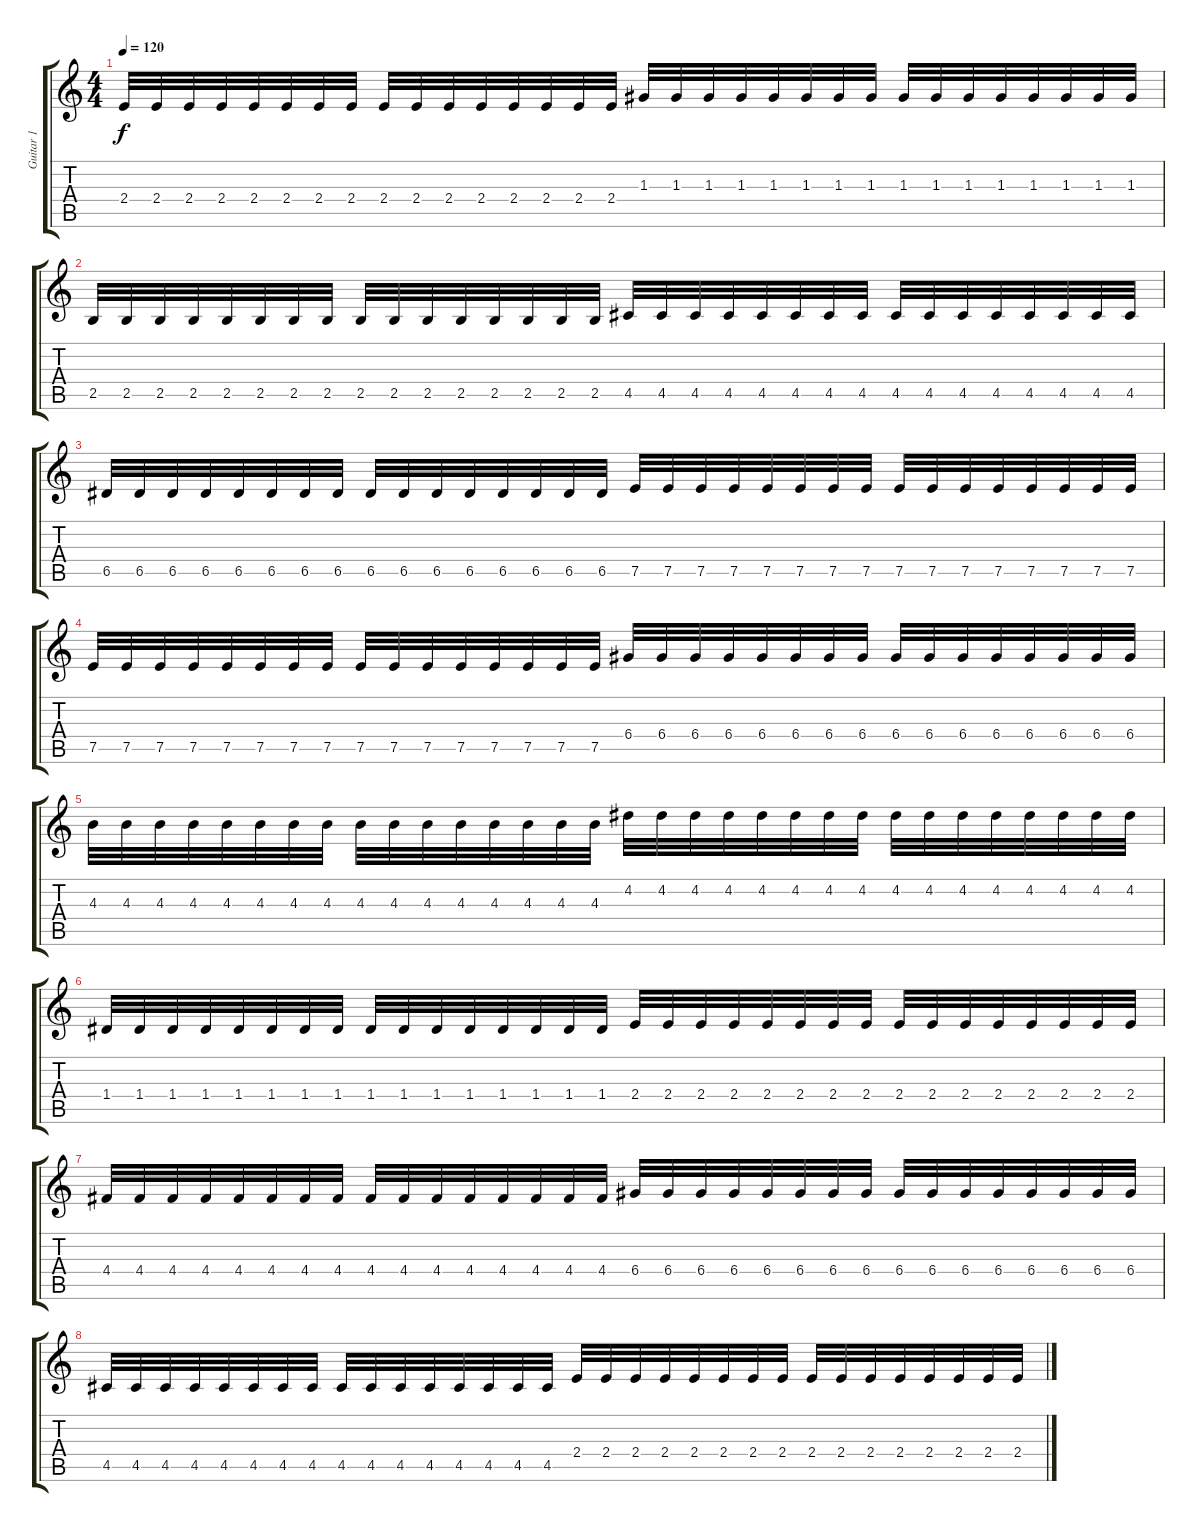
\track ("Guitar 1" "Guitar 1") {instrument distortionguitar}
\staff {score tabs}
\tuning (E4 B3 G3 D3 A2 E2) {hide}
\ts (4 4)
\tempo 120
\clef g2
\ks c
2.4.32{dy f} 2.4.32 2.4.32 2.4.32 2.4.32 2.4.32 2.4.32 2.4.32 2.4.32 2.4.32 2.4.32 2.4.32 2.4.32 2.4.32 2.4.32 2.4.32 1.3.32 1.3.32 1.3.32 1.3.32 1.3.32 1.3.32 1.3.32 1.3.32 1.3.32 1.3.32 1.3.32 1.3.32 1.3.32 1.3.32 1.3.32 1.3.32 |
2.5.32 2.5.32 2.5.32 2.5.32 2.5.32 2.5.32 2.5.32 2.5.32 2.5.32 2.5.32 2.5.32 2.5.32 2.5.32 2.5.32 2.5.32 2.5.32 4.5.32 4.5.32 4.5.32 4.5.32 4.5.32 4.5.32 4.5.32 4.5.32 4.5.32 4.5.32 4.5.32 4.5.32 4.5.32 4.5.32 4.5.32 4.5.32 |
6.5.32 6.5.32 6.5.32 6.5.32 6.5.32 6.5.32 6.5.32 6.5.32 6.5.32 6.5.32 6.5.32 6.5.32 6.5.32 6.5.32 6.5.32 6.5.32 7.5.32 7.5.32 7.5.32 7.5.32 7.5.32 7.5.32 7.5.32 7.5.32 7.5.32 7.5.32 7.5.32 7.5.32 7.5.32 7.5.32 7.5.32 7.5.32 |
7.5.32 7.5.32 7.5.32 7.5.32 7.5.32 7.5.32 7.5.32 7.5.32 7.5.32 7.5.32 7.5.32 7.5.32 7.5.32 7.5.32 7.5.32 7.5.32 6.4.32 6.4.32 6.4.32 6.4.32 6.4.32 6.4.32 6.4.32 6.4.32 6.4.32 6.4.32 6.4.32 6.4.32 6.4.32 6.4.32 6.4.32 6.4.32 |
4.3.32 4.3.32 4.3.32 4.3.32 4.3.32 4.3.32 4.3.32 4.3.32 4.3.32 4.3.32 4.3.32 4.3.32 4.3.32 4.3.32 4.3.32 4.3.32 4.2.32 4.2.32 4.2.32 4.2.32 4.2.32 4.2.32 4.2.32 4.2.32 4.2.32 4.2.32 4.2.32 4.2.32 4.2.32 4.2.32 4.2.32 4.2.32 |
1.4.32 1.4.32 1.4.32 1.4.32 1.4.32 1.4.32 1.4.32 1.4.32 1.4.32 1.4.32 1.4.32 1.4.32 1.4.32 1.4.32 1.4.32 1.4.32 2.4.32 2.4.32 2.4.32 2.4.32 2.4.32 2.4.32 2.4.32 2.4.32 2.4.32 2.4.32 2.4.32 2.4.32 2.4.32 2.4.32 2.4.32 2.4.32 |
4.4.32 4.4.32 4.4.32 4.4.32 4.4.32 4.4.32 4.4.32 4.4.32 4.4.32 4.4.32 4.4.32 4.4.32 4.4.32 4.4.32 4.4.32 4.4.32 6.4.32 6.4.32 6.4.32 6.4.32 6.4.32 6.4.32 6.4.32 6.4.32 6.4.32 6.4.32 6.4.32 6.4.32 6.4.32 6.4.32 6.4.32 6.4.32 |
4.5.32 4.5.32 4.5.32 4.5.32 4.5.32 4.5.32 4.5.32 4.5.32 4.5.32 4.5.32 4.5.32 4.5.32 4.5.32 4.5.32 4.5.32 4.5.32 2.4.32 2.4.32 2.4.32 2.4.32 2.4.32 2.4.32 2.4.32 2.4.32 2.4.32 2.4.32 2.4.32 2.4.32 2.4.32 2.4.32 2.4.32 2.4.32
